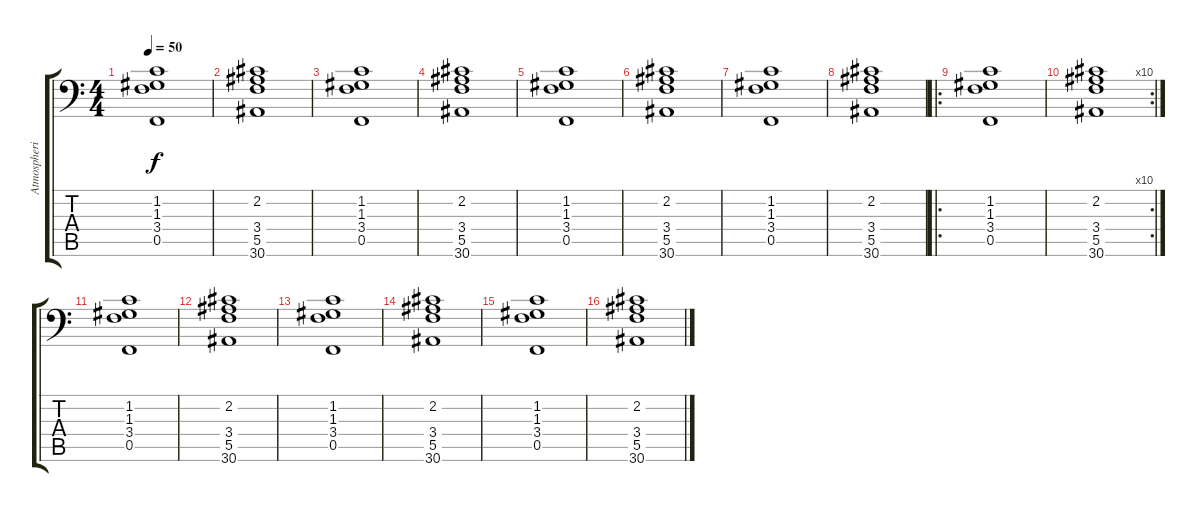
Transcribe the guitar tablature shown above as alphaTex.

\track ("Atmospheric Synth" "Atmospheri") {instrument pad2warm}
\staff {score tabs}
\tuning (E4 B3 G3 D3 F2 E1) {hide}
\ts (4 4)
\tempo 50
\clef f4
\ks c
(1.2 1.3 3.4 0.5).1{dy f} |
(2.2 3.4 5.5 30.6).1 |
(1.2 1.3 3.4 0.5).1 |
(2.2 3.4 5.5 30.6).1 |
(1.2 1.3 3.4 0.5).1 |
(2.2 3.4 5.5 30.6).1 |
(1.2 1.3 3.4 0.5).1 |
(2.2 3.4 5.5 30.6).1 |
\ro
(1.2 1.3 3.4 0.5).1 |
\rc 10
(2.2 3.4 5.5 30.6).1 |
(1.2 1.3 3.4 0.5).1 |
(2.2 3.4 5.5 30.6).1 |
(1.2 1.3 3.4 0.5).1 |
(2.2 3.4 5.5 30.6).1 |
(1.2 1.3 3.4 0.5).1 |
(2.2 3.4 5.5 30.6).1
